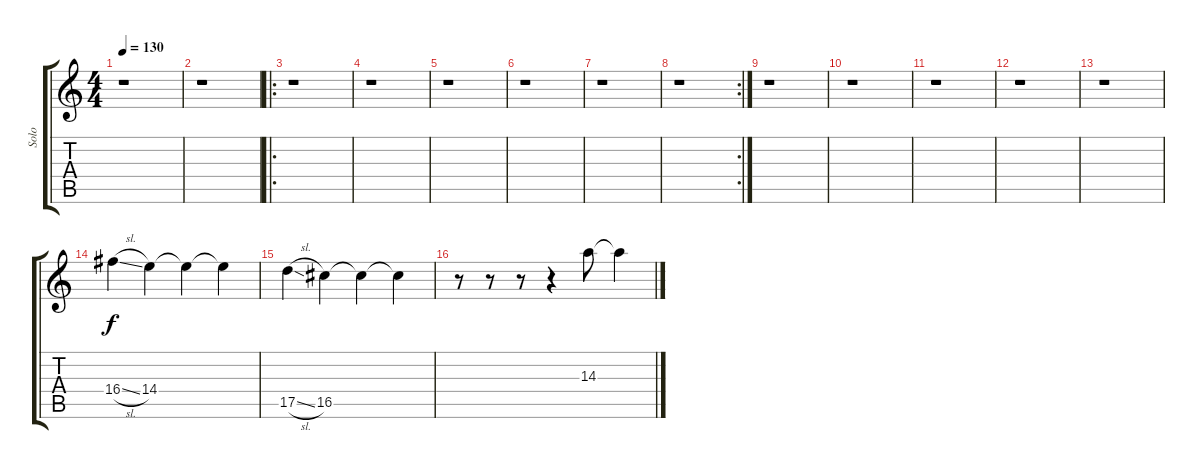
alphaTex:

\track ("Solo" "Solo") {instrument distortionguitar}
\staff {score tabs}
\tuning (E4 B3 G3 D3 A2 E2) {hide}
\ts (4 4)
\tempo 130
\clef g2
\ks c
r.1{dy f} |
r.1 |
\ro
r.1 |
r.1 |
r.1 |
r.1 |
r.1 |
\rc 2
r.1 |
r.1 |
r.1 |
r.1 |
r.1 |
r.1 |
16.4{sl}.4 14.4.4 14.4{t}.4 14.4{t}.4 |
17.5{sl}.4 16.5.4 16.5{t}.4 16.5{t}.4 |
r.8 r.8 r.8 r.4 14.3.8 14.3{t}.4
